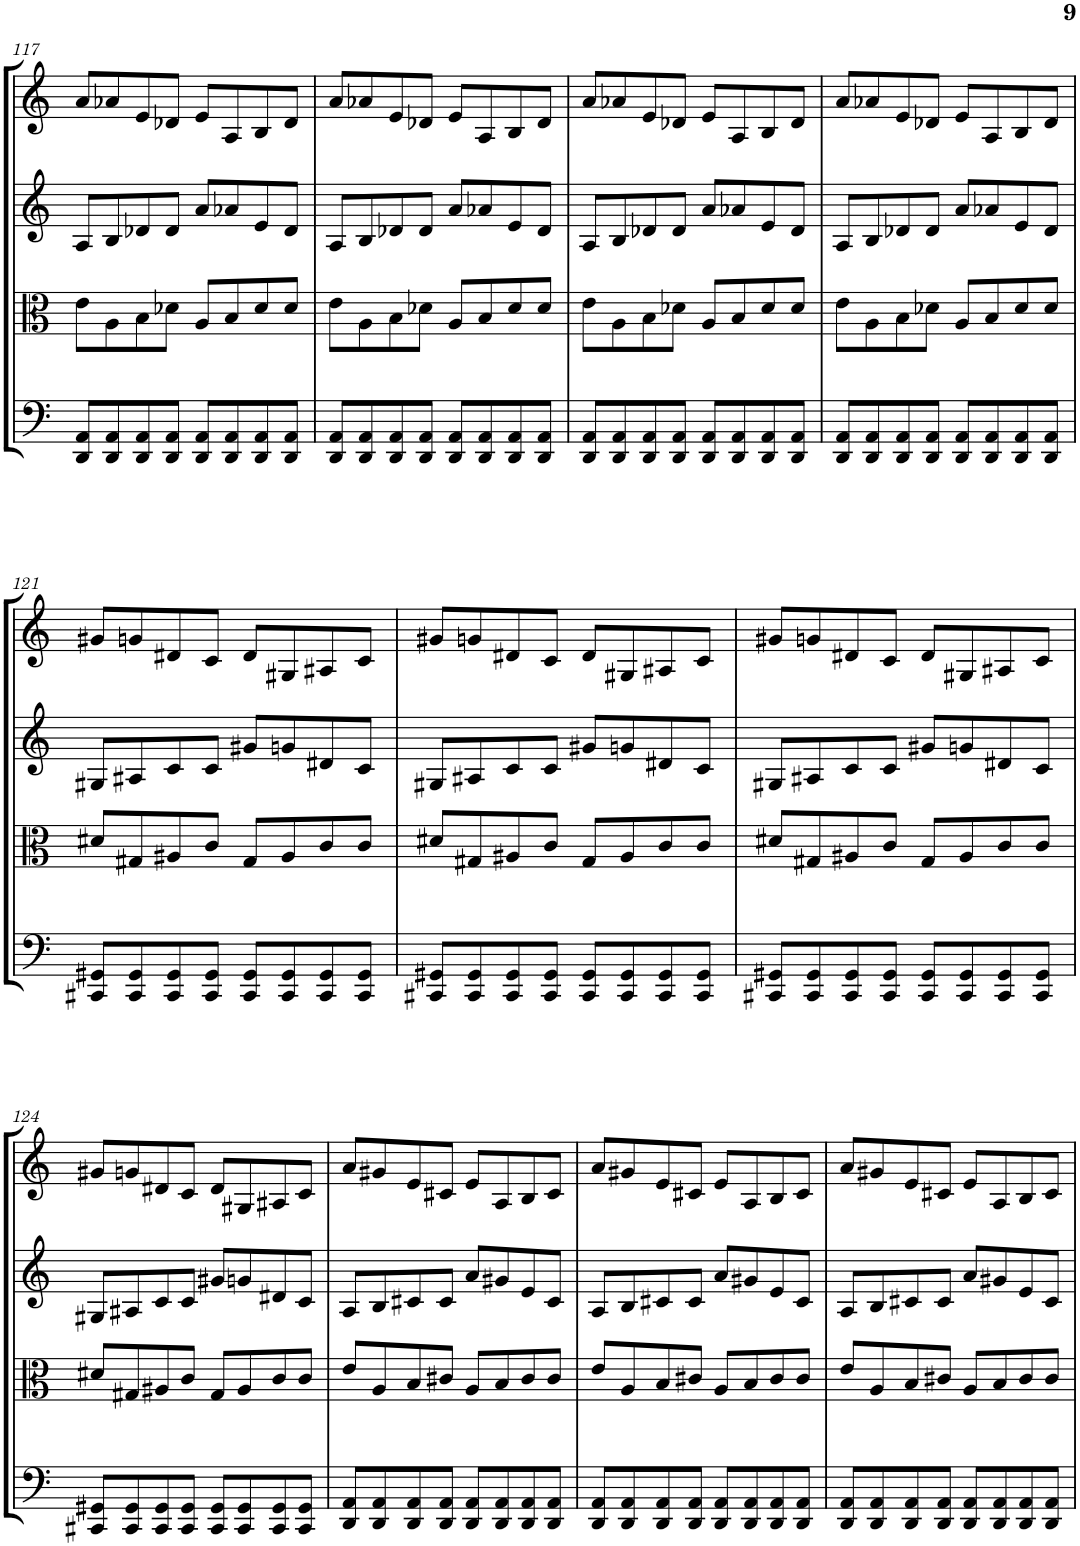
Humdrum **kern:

**kern	**kern	**kern	**kern
*part4	*part3	*part2	*part1
*staff4	*staff3	*staff2	*staff1
*I"Violoncello	*I"Viola	*I"Violin II	*I"Violin I
*I'Vc	*I'Vla	*I'Vln	*I'Vln
!!LO:PB:g=z
*clefF4	*clefC3	*clefG2	*clefG2
*k[]	*k[]	*k[]	*k[]
*M4/4	*M4/4	*M4/4	*M4/4
=117	=117	=117	=117
8DD/ 8AA/L	8e\L	8A/L	8a/L
8DD/ 8AA/	8A\	8B/	8a-X/
8DD/ 8AA/	8B\	8d-X/	8e/
8DD/ 8AA/J	8d-X\J	8d-/J	8d-X/J
8DD/ 8AA/L	8A/L	8a/L	8e/L
8DD/ 8AA/	8B/	8a-X/	8A/
8DD/ 8AA/	8d-/	8e/	8B/
8DD/ 8AA/J	8d-/J	8d-/J	8d-/J
=118	=118	=118	=118
8DD/ 8AA/L	8e\L	8A/L	8a/L
8DD/ 8AA/	8A\	8B/	8a-X/
8DD/ 8AA/	8B\	8d-X/	8e/
8DD/ 8AA/J	8d-X\J	8d-/J	8d-X/J
8DD/ 8AA/L	8A/L	8a/L	8e/L
8DD/ 8AA/	8B/	8a-X/	8A/
8DD/ 8AA/	8d-/	8e/	8B/
8DD/ 8AA/J	8d-/J	8d-/J	8d-/J
=119	=119	=119	=119
8DD/ 8AA/L	8e\L	8A/L	8a/L
8DD/ 8AA/	8A\	8B/	8a-X/
8DD/ 8AA/	8B\	8d-X/	8e/
8DD/ 8AA/J	8d-X\J	8d-/J	8d-X/J
8DD/ 8AA/L	8A/L	8a/L	8e/L
8DD/ 8AA/	8B/	8a-X/	8A/
8DD/ 8AA/	8d-/	8e/	8B/
8DD/ 8AA/J	8d-/J	8d-/J	8d-/J
=120	=120	=120	=120
8DD/ 8AA/L	8e\L	8A/L	8a/L
8DD/ 8AA/	8A\	8B/	8a-X/
8DD/ 8AA/	8B\	8d-X/	8e/
8DD/ 8AA/J	8d-X\J	8d-/J	8d-X/J
8DD/ 8AA/L	8A/L	8a/L	8e/L
8DD/ 8AA/	8B/	8a-X/	8A/
8DD/ 8AA/	8d-/	8e/	8B/
8DD/ 8AA/J	8d-/J	8d-/J	8d-/J
!!LO:LB:g=z
=121	=121	=121	=121
8CC#X/ 8GG#X/L	8d#X/L	8G#X/L	8g#X/L
8CC#/ 8GG#/	8G#X/	8A#X/	8gn/
8CC#/ 8GG#/	8A#X/	8c/	8d#X/
8CC#/ 8GG#/J	8c/J	8c/J	8c/J
8CC#/ 8GG#/L	8G#/L	8g#X/L	8d#/L
8CC#/ 8GG#/	8A#/	8gn/	8G#X/
8CC#/ 8GG#/	8c/	8d#X/	8A#X/
8CC#/ 8GG#/J	8c/J	8c/J	8c/J
=122	=122	=122	=122
8CC#X/ 8GG#X/L	8d#X/L	8G#X/L	8g#X/L
8CC#/ 8GG#/	8G#X/	8A#X/	8gn/
8CC#/ 8GG#/	8A#X/	8c/	8d#X/
8CC#/ 8GG#/J	8c/J	8c/J	8c/J
8CC#/ 8GG#/L	8G#/L	8g#X/L	8d#/L
8CC#/ 8GG#/	8A#/	8gn/	8G#X/
8CC#/ 8GG#/	8c/	8d#X/	8A#X/
8CC#/ 8GG#/J	8c/J	8c/J	8c/J
=123	=123	=123	=123
8CC#X/ 8GG#X/L	8d#X/L	8G#X/L	8g#X/L
8CC#/ 8GG#/	8G#X/	8A#X/	8gn/
8CC#/ 8GG#/	8A#X/	8c/	8d#X/
8CC#/ 8GG#/J	8c/J	8c/J	8c/J
8CC#/ 8GG#/L	8G#/L	8g#X/L	8d#/L
8CC#/ 8GG#/	8A#/	8gn/	8G#X/
8CC#/ 8GG#/	8c/	8d#X/	8A#X/
8CC#/ 8GG#/J	8c/J	8c/J	8c/J
!!LO:LB:g=z
=124	=124	=124	=124
8CC#X/ 8GG#X/L	8d#X/L	8G#X/L	8g#X/L
8CC#/ 8GG#/	8G#X/	8A#X/	8gn/
8CC#/ 8GG#/	8A#X/	8c/	8d#X/
8CC#/ 8GG#/J	8c/J	8c/J	8c/J
8CC#/ 8GG#/L	8G#/L	8g#X/L	8d#/L
8CC#/ 8GG#/	8A#/	8gn/	8G#X/
8CC#/ 8GG#/	8c/	8d#X/	8A#X/
8CC#/ 8GG#/J	8c/J	8c/J	8c/J
=125	=125	=125	=125
8DD/ 8AA/L	8e/L	8A/L	8a/L
8DD/ 8AA/	8A/	8B/	8g#X/
8DD/ 8AA/	8B/	8c#X/	8e/
8DD/ 8AA/J	8c#X/J	8c#/J	8c#X/J
8DD/ 8AA/L	8A/L	8a/L	8e/L
8DD/ 8AA/	8B/	8g#X/	8A/
8DD/ 8AA/	8c#/	8e/	8B/
8DD/ 8AA/J	8c#/J	8c#/J	8c#/J
=126	=126	=126	=126
8DD/ 8AA/L	8e/L	8A/L	8a/L
8DD/ 8AA/	8A/	8B/	8g#X/
8DD/ 8AA/	8B/	8c#X/	8e/
8DD/ 8AA/J	8c#X/J	8c#/J	8c#X/J
8DD/ 8AA/L	8A/L	8a/L	8e/L
8DD/ 8AA/	8B/	8g#X/	8A/
8DD/ 8AA/	8c#/	8e/	8B/
8DD/ 8AA/J	8c#/J	8c#/J	8c#/J
=127	=127	=127	=127
8DD/ 8AA/L	8e/L	8A/L	8a/L
8DD/ 8AA/	8A/	8B/	8g#X/
8DD/ 8AA/	8B/	8c#X/	8e/
8DD/ 8AA/J	8c#X/J	8c#/J	8c#X/J
8DD/ 8AA/L	8A/L	8a/L	8e/L
8DD/ 8AA/	8B/	8g#X/	8A/
8DD/ 8AA/	8c#/	8e/	8B/
8DD/ 8AA/J	8c#/J	8c#/J	8c#/J
=	=	=	=
*-	*-	*-	*-
